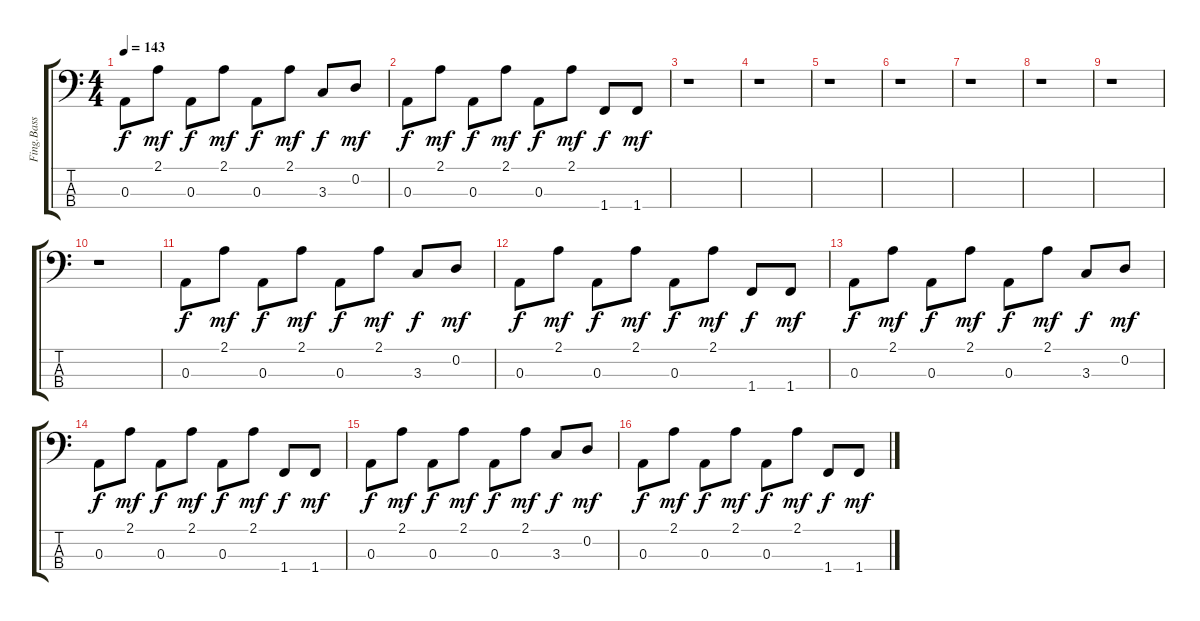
\track ("Fing.Bass" "Fing.Bass") {instrument acousticbass}
\staff {score tabs}
\tuning (G2 D2 A1 E1) {hide}
\ts (4 4)
\tempo 143
\clef f4
\ks c
0.3.8{dy f} 2.1.8{dy mf} 0.3.8{dy f} 2.1.8{dy mf} 0.3.8{dy f} 2.1.8{dy mf} 3.3.8{dy f} 0.2.8{dy mf} |
0.3.8{dy f} 2.1.8{dy mf} 0.3.8{dy f} 2.1.8{dy mf} 0.3.8{dy f} 2.1.8{dy mf} 1.4.8{dy f} 1.4.8{dy mf} |
r.1 |
r.1 |
r.1 |
r.1 |
r.1 |
r.1 |
r.1 |
r.1 |
0.3.8{dy f} 2.1.8{dy mf} 0.3.8{dy f} 2.1.8{dy mf} 0.3.8{dy f} 2.1.8{dy mf} 3.3.8{dy f} 0.2.8{dy mf} |
0.3.8{dy f} 2.1.8{dy mf} 0.3.8{dy f} 2.1.8{dy mf} 0.3.8{dy f} 2.1.8{dy mf} 1.4.8{dy f} 1.4.8{dy mf} |
0.3.8{dy f} 2.1.8{dy mf} 0.3.8{dy f} 2.1.8{dy mf} 0.3.8{dy f} 2.1.8{dy mf} 3.3.8{dy f} 0.2.8{dy mf} |
0.3.8{dy f} 2.1.8{dy mf} 0.3.8{dy f} 2.1.8{dy mf} 0.3.8{dy f} 2.1.8{dy mf} 1.4.8{dy f} 1.4.8{dy mf} |
0.3.8{dy f} 2.1.8{dy mf} 0.3.8{dy f} 2.1.8{dy mf} 0.3.8{dy f} 2.1.8{dy mf} 3.3.8{dy f} 0.2.8{dy mf} |
0.3.8{dy f} 2.1.8{dy mf} 0.3.8{dy f} 2.1.8{dy mf} 0.3.8{dy f} 2.1.8{dy mf} 1.4.8{dy f} 1.4.8{dy mf}
